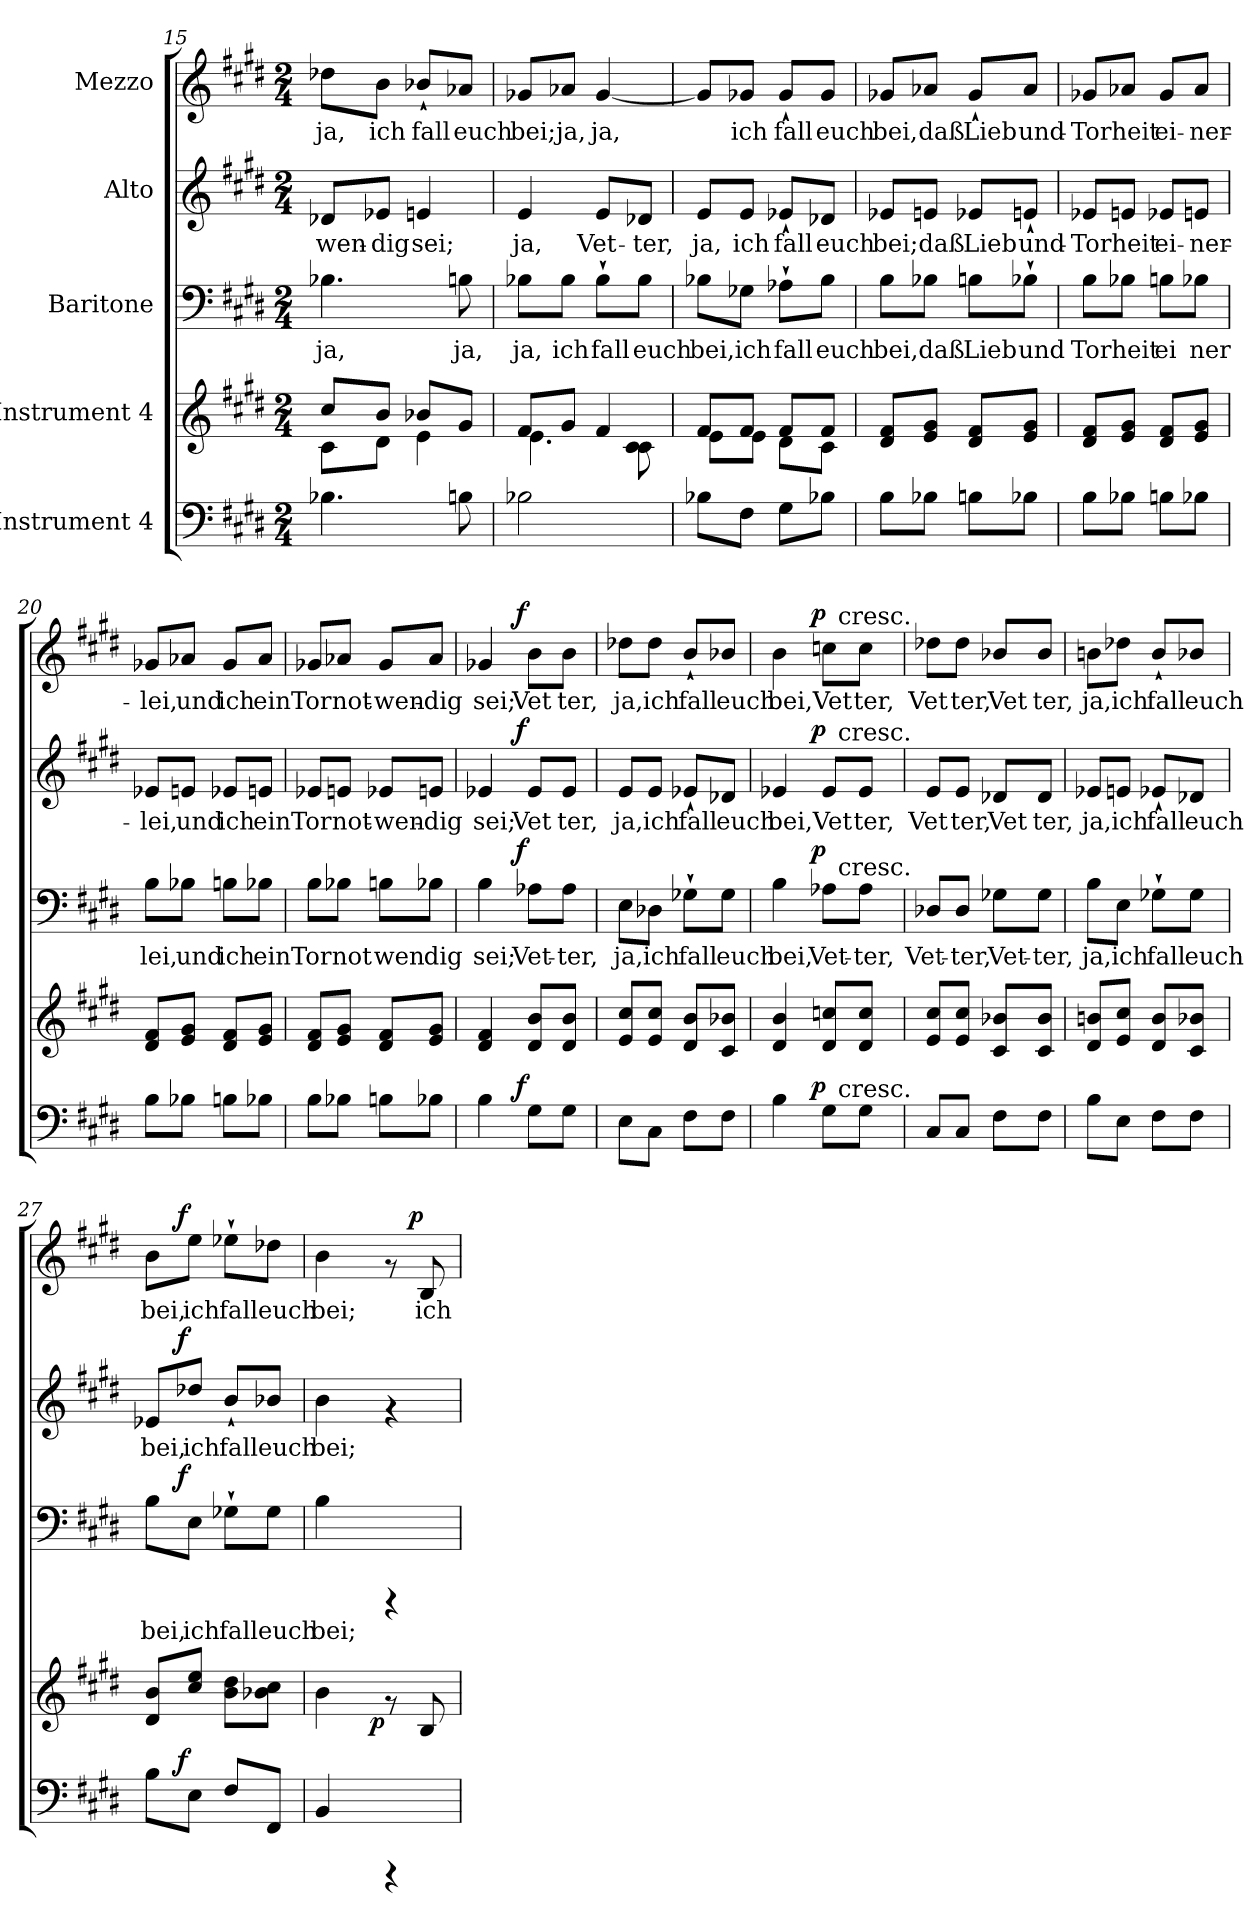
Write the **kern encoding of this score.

**kern	**dynam	**kern	**dynam	**kern	**text	**dynam	**kern	**text	**dynam	**kern	**text	**dynam
*part5	*part5	*part4	*part4	*part3	*part3	*part3	*part2	*part2	*part2	*part1	*part1	*part1
*staff5	*staff5	*staff4	*staff4	*staff3	*staff3	*staff3	*staff2	*staff2	*staff2	*staff1	*staff1	*staff1
*I"Instrument 4	*	*I"Instrument 4	*	*I"Baritone	*	*	*I"Alto	*	*	*I"Mezzo	*	*
*clefF4	*	*clefG2	*	*clefF4	*	*	*clefG2	*	*	*clefG2	*	*
*ITrd-3c-5	*	*ITrd-3c-5	*	*ITrd2c3	*	*	*ITrd2c3	*	*	*ITrd2c3	*	*
*k[f#c#g#]	*	*k[f#c#g#]	*	*k[f#c#g#d#a#e#b#]	*	*	*k[f#c#g#d#a#e#b#]	*	*	*k[f#c#g#d#a#e#b#]	*	*
*A:	*	*A:	*	*C#:	*	*	*C#:	*	*	*C#:	*	*
*M2/4	*	*M2/4	*	*M2/4	*	*	*M2/4	*	*	*M2/4	*	*
=15	=15	=15	=15	=15	=15	=15	=15	=15	=15	=15	=15	=15
*	*	*^	*	*	*	*	*	*	*	*	*	*
!	!	!	!	!	!	!LO:LY:b:cj	!	!	!LO:LY:b:cj	!	!	!LO:LY:b:cj	!
4.e-X\	.	8ff#/L	8f#\L	.	4.Gn\	ja,	.	8B-/L	-wen-	.	8b-\L	ja,	.
!	!	!	!	!	!	!	!	!	!LO:LY:b:cj	!	!	!LO:LY:b:cj	!
.	.	8ee/J	8g#\J	.	.	.	.	8c/J	-dig	.	8g#\J	ich	.
!	!	!	!	!	!	!	!	!	!LO:LY:b:cj	!	!	!LO:LY:b:cj	!
.	.	8ee-X/L	4a\	.	.	.	.	4c#/	sei;	.	8gn`</L	fall	.
!	!	!	!	!	!	!LO:LY:b:cj	!	!	!	!	!	!LO:LY:b:cj	!
8e\	.	8cc#/J	.	.	8G#\	ja,	.	.	.	.	8f/J	euch	.
=16	=16	=16	=16	=16	=16	=16	=16	=16	=16	=16	=16	=16	=16
!	!	!	!	!	!	!LO:LY:b:cj	!	!	!LO:LY:b:cj	!	!	!LO:LY:b:cj	!
2e-X\	.	8b/L	4.a\	.	8Gn\L	ja,	.	4c#/	ja,	.	8e-/L	bei;	.
!	!	!	!	!	!	!LO:LY:b:cj	!	!	!	!	!	!LO:LY:b:cj	!
.	.	8cc#/J	.	.	8G\J	ich	.	.	.	.	8f/J	ja,	.
!	!	!	!	!	!	!LO:LY:b:cj	!	!	!LO:LY:b:cj	!	!	!LO:LY:b:cj	!
.	.	4b/	.	.	8G`<\L	fall	.	8c#/L	Vet-	.	[<4e-/	ja,	.
!	!	!	!	!	!	!LO:LY:b:cj	!	!	!LO:LY:b:cj	!	!	!	!
.	.	.	8f#\ 8f#\	.	8G\J	euch	.	8B-/J	-ter,	.	.	.	.
!!LO:LB:g=z
=17	=17	=17	=17	=17	=17	=17	=17	=17	=17	=17	=17	=17	=17
!	!	!	!	!	!	!LO:LY:b:cj	!	!	!LO:LY:b:cj	!	!	!LO:LY:b:cj	!
8e-X\L	.	8b/L	8a\L	.	8Gn\L	bei,	.	8c#/L	ja,	.	8e-/L]	.	.
!	!	!	!	!	!	!LO:LY:b:cj	!	!	!LO:LY:b:cj	!	!	!LO:LY:b:cj	!
8B\J	.	8b/J	8a\J	.	8E-\J	ich	.	8c#/J	ich	.	8e-/J	ich	.
!	!	!	!	!	!	!LO:LY:b:cj	!	!	!LO:LY:b:cj	!	!	!LO:LY:b:cj	!
8c#\L	.	8b/L	8g#\L	.	8F`<\L	fall	.	8c`</L	fall	.	8e-`</L	fall	.
!	!	!	!	!	!	!LO:LY:b:cj	!	!	!LO:LY:b:cj	!	!	!LO:LY:b:cj	!
8e-X\J	.	8b/J	8f#\J	.	8G\J	euch	.	8B-/J	euch	.	8e-/J	euch	.
=18	=18	=18	=18	=18	=18	=18	=18	=18	=18	=18	=18	=18	=18
!	!	!	!	!	!	!LO:LY:b:cj	!	!	!LO:LY:b:cj	!	!	!LO:LY:b:cj	!
*	*	*v	*v	*	*	*	*	*	*	*	*	*	*
8e\L	.	8g#/ 8b/L	.	8G#\L	bei,	.	8c/L	bei;	.	8e-/L	bei,	.
!	!	!	!	!	!LO:LY:b:cj	!	!	!LO:LY:b:cj	!	!	!LO:LY:b:cj	!
8e-X\J	.	8a/ 8cc#/J	.	8Gn\J	daß	.	8c#/J	daß	.	8f/J	daß	.
!	!	!	!	!	!LO:LY:b:cj	!	!	!LO:LY:b:cj	!	!	!LO:LY:b:cj	!
8e\L	.	8g#/ 8b/L	.	8G#\L	Lieb	.	8c/L	Lieb	.	8e-`</L	Lieb	.
!	!	!	!	!	!LO:LY:b:cj	!	!	!LO:LY:b:cj	!	!	!LO:LY:b:cj	!
8e-\J	.	8cc#/ 8a/J	.	8G`<\J	und	.	8c#`</J	und-	.	8f/J	und-	.
=19	=19	=19	=19	=19	=19	=19	=19	=19	=19	=19	=19	=19
!	!	!	!	!	!LO:LY:b:cj	!	!	!LO:LY:b:cj	!	!	!LO:LY:b:cj	!
8e\L	.	8g#/ 8b/L	.	8G#\L	Torheit	.	8c/L	-Torheit	.	8e-/L	-Torheit	.
!	!	!	!	!	!LO:LY:b:cj	!	!	!LO:LY:b:cj	!	!	!LO:LY:b:cj	!
8e-X\J	.	8a/ 8cc#/J	.	8Gn\J	.	.	8c#/J	.	.	8f/J	.	.
!	!	!	!	!	!LO:LY:b:cj	!	!	!LO:LY:b:cj	!	!	!LO:LY:b:cj	!
8e\L	.	8g#/ 8b/L	.	8G#\L	ei	.	8c/L	ei-	.	8e-/L	ei-	.
!	!	!	!	!	!LO:LY:b:cj	!	!	!LO:LY:b:cj	!	!	!LO:LY:b:cj	!
8e-\J	.	8cc#/ 8a/J	.	8G\J	ner	.	8c#/J	-ner-	.	8f/J	-ner-	.
=20	=20	=20	=20	=20	=20	=20	=20	=20	=20	=20	=20	=20
!	!	!	!	!	!LO:LY:b:cj	!	!	!LO:LY:b:cj	!	!	!LO:LY:b:cj	!
8e\L	.	8g#/ 8b/L	.	8G#\L	lei,	.	8c/L	-lei,	.	8e-/L	-lei,	.
!	!	!	!	!	!LO:LY:b:cj	!	!	!LO:LY:b:cj	!	!	!LO:LY:b:cj	!
8e-X\J	.	8a/ 8cc#/J	.	8Gn\J	und	.	8c#/J	und	.	8f/J	und	.
!	!	!	!	!	!LO:LY:b:cj	!	!	!LO:LY:b:cj	!	!	!LO:LY:b:cj	!
8e\L	.	8g#/ 8b/L	.	8G#\L	ich	.	8c/L	ich	.	8e-/L	ich	.
!	!	!	!	!	!LO:LY:b:cj	!	!	!LO:LY:b:cj	!	!	!LO:LY:b:cj	!
8e-\J	.	8cc#/ 8a/J	.	8G\J	ein	.	8c#/J	ein	.	8f/J	ein	.
=21	=21	=21	=21	=21	=21	=21	=21	=21	=21	=21	=21	=21
!	!	!	!	!	!LO:LY:b:cj	!	!	!LO:LY:b:cj	!	!	!LO:LY:b:cj	!
8e\L	.	8g#/ 8b/L	.	8G#\L	Tor	.	8c/L	Tor	.	8e-/L	Tor	.
!	!	!	!	!	!LO:LY:b:cj	!	!	!LO:LY:b:cj	!	!	!LO:LY:b:cj	!
8e-X\J	.	8a/ 8cc#/J	.	8Gn\J	not	.	8c#/J	not-	.	8f/J	not-	.
!	!	!	!	!	!LO:LY:b:cj	!	!	!LO:LY:b:cj	!	!	!LO:LY:b:cj	!
8e\L	.	8g#/ 8b/L	.	8G#\L	wen	.	8c/L	-wen-	.	8e-/L	-wen-	.
!	!	!	!	!	!LO:LY:b:cj	!	!	!LO:LY:b:cj	!	!	!LO:LY:b:cj	!
8e-\J	.	8cc#/ 8a/J	.	8G\J	dig	.	8c#/J	-dig	.	8f/J	-dig	.
!!LO:PB:g=z
=22	=22	=22	=22	=22	=22	=22	=22	=22	=22	=22	=22	=22
!	!	!	!	!	!LO:LY:b:cj	!	!	!LO:LY:b:cj	!	!	!LO:LY:b:cj	!
*^	*	*	*	*^	*	*	*^	*	*	*^	*	*
4e\	8..ryy	.	4b/ 4g#/	.	4G#\	8..ryy	sei;	.	4c/	8..ryy	sei;	.	4e-/	8..ryy	sei;	.
!	!	!LO:DY:a	!	!	!	!	!	!LO:DY:a	!	!	!	!LO:DY:a	!	!	!	!LO:DY:a
.	4ryy	f	.	.	.	4ryy	.	f	.	4ryy	.	f	.	4ryy	.	f
!	!	!	!	!	!	!	!LO:LY:b:cj	!	!	!	!LO:LY:b:cj	!	!	!	!LO:LY:b:cj	!
8c#\L	.	.	8g#/ 8ee/L	.	8F\L	.	Vet-	.	8c/L	.	Vet	.	8g#\L	.	Vet	.
!	!	!	!	!	!	!	!LO:LY:b:cj	!	!	!	!LO:LY:b:cj	!	!	!	!LO:LY:b:cj	!
8c#\J	.	.	8ee/ 8g#/J	.	8F\J	.	-ter,	.	8c/J	.	ter,	.	8g#\J	.	ter,	.
.	32ryy	.	.	.	.	32ryy	.	.	.	32ryy	.	.	.	32ryy	.	.
=23	=23	=23	=23	=23	=23	=23	=23	=23	=23	=23	=23	=23	=23	=23	=23	=23
!	!	!	!	!	!	!	!LO:LY:b:cj	!	!	!	!LO:LY:b:cj	!	!	!	!LO:LY:b:cj	!
*	*	*	*	*	*v	*v	*	*	*	*	*	*	*v	*v	*	*
*v	*v	*	*	*	*	*	*	*v	*v	*	*	*	*	*
8A\L	.	8a/ 8ff#/L	.	8C#\L	ja,	.	8c#/L	ja,	.	8b-\L	ja,	.
!	!	!	!	!	!LO:LY:b:cj	!	!	!LO:LY:b:cj	!	!	!LO:LY:b:cj	!
8F#\J	.	8a/ 8ff#/J	.	8BB-\J	ich	.	8c#/J	ich	.	8b-\J	ich	.
!	!	!	!	!	!LO:LY:b:cj	!	!	!LO:LY:b:cj	!	!	!LO:LY:b:cj	!
8B\L	.	8g#/ 8ee/L	.	8E-`<\L	fall	.	8c`</L	fall	.	8g#`</L	fall	.
!	!	!	!	!	!LO:LY:b:cj	!	!	!LO:LY:b:cj	!	!	!LO:LY:b:cj	!
8B\J	.	8ee-X/ 8f#/J	.	8E-\J	euch	.	8B-/J	euch	.	8gn/J	euch	.
=24	=24	=24	=24	=24	=24	=24	=24	=24	=24	=24	=24	=24
!	!	!	!	!	!LO:LY:b:cj	!	!	!LO:LY:b:cj	!	!	!LO:LY:b:cj	!
*^	*	*	*	*^	*	*	*^	*	*	*^	*	*
*	*^	*	*	*	*	*^	*	*	*	*^	*	*	*	*^	*	*
4e\	8..ryy	4ryy	.	4g#/ 4ee/	.	4G#\	8..ryy	4ryy	bei,	.	4c/	8..ryy	4ryy	bei,	.	4g#\	8..ryy	4ryy	bei,	.
!	!	!	!LO:DY:a	!	!	!	!	!	!	!LO:DY:a	!	!	!	!	!LO:DY:a	!	!	!	!	!LO:DY:a
.	4ryy	.	p	.	.	.	4ryy	.	.	p	.	4ryy	.	.	p	.	4ryy	.	.	p
!	!	!	!	!	!	!	!	!	!LO:LY:b:cj	!	!	!	!	!LO:LY:b:cj	!	!	!	!	!LO:LY:b:cj	!
8c#\L	.	32.ryy	.	8g#/ 8ffn/L	.	8F\L	.	32.ryy	Vet-	.	8c/L	.	32.ryy	Vet	.	8an\L	.	32.ryy	Vet	.
!	!	!	!	!	!	!	!	!	!	!	!	!	!	!	!	!	!	!LO:TX:a:t=cresc.	!	!
!	!	!	!	!	!	!	!	!	!	!	!	!	!LO:TX:a:t=cresc.	!	!	!	!	!	!	!
!	!	!	!	!	!	!	!	!LO:TX:a:t=cresc.	!	!	!	!	!	!	!	!	!	!	!	!
!	!	!LO:TX:a:t=cresc.	!	!	!	!	!	!	!	!	!	!	!	!	!	!	!	!	!	!
.	.	8ryy	.	.	.	.	.	8ryy	.	.	.	.	8ryy	.	.	.	.	8ryy	.	.
!	!	!	!	!	!	!	!	!	!LO:LY:b:cj	!	!	!	!	!LO:LY:b:cj	!	!	!	!	!LO:LY:b:cj	!
8c#\J	.	.	.	8ff/ 8g#/J	.	8F\J	.	.	-ter,	.	8c/J	.	.	ter,	.	8a\J	.	.	ter,	.
.	.	16ryy	.	.	.	.	.	16ryy	.	.	.	.	16ryy	.	.	.	.	16ryy	.	.
.	32ryy	.	.	.	.	.	32ryy	.	.	.	.	32ryy	.	.	.	.	32ryy	.	.	.
.	.	64ryy	.	.	.	.	.	64ryy	.	.	.	.	64ryy	.	.	.	.	64ryy	.	.
=25	=25	=25	=25	=25	=25	=25	=25	=25	=25	=25	=25	=25	=25	=25	=25	=25	=25	=25	=25	=25
!	!	!	!	!	!	!	!	!	!LO:LY:b:cj	!	!	!	!	!LO:LY:b:cj	!	!	!	!	!LO:LY:b:cj	!
*	*	*	*	*	*	*v	*v	*v	*	*	*	*	*	*	*	*v	*v	*v	*	*
*v	*v	*v	*	*	*	*	*	*	*v	*v	*v	*	*	*	*	*
8F#/L	.	8a/ 8ff#/L	.	8BB-/L	Vet-	.	8c#/L	Vet	.	8b-\L	Vet	.
!	!	!	!	!	!LO:LY:b:cj	!	!	!LO:LY:b:cj	!	!	!LO:LY:b:cj	!
8F#/J	.	8a/ 8ff#/J	.	8BB-/J	-ter,	.	8c#/J	ter,	.	8b-\J	ter,	.
!	!	!	!	!	!LO:LY:b:cj	!	!	!LO:LY:b:cj	!	!	!LO:LY:b:cj	!
8B\L	.	8f#/ 8ee-X/L	.	8E-\L	Vet-	.	8B-/L	Vet	.	8gn/L	Vet	.
!	!	!	!	!	!LO:LY:b:cj	!	!	!LO:LY:b:cj	!	!	!LO:LY:b:cj	!
8B\J	.	8ee-/ 8f#/J	.	8E-\J	-ter,	.	8B-/J	ter,	.	8g/J	ter,	.
=26	=26	=26	=26	=26	=26	=26	=26	=26	=26	=26	=26	=26
!	!	!	!	!	!LO:LY:b:cj	!	!	!LO:LY:b:cj	!	!	!LO:LY:b:cj	!
8e\L	.	8g#/ 8een/L	.	8G#\L	ja,	.	8c/L	ja,	.	8g#X\L	ja,	.
!	!	!	!	!	!LO:LY:b:cj	!	!	!LO:LY:b:cj	!	!	!LO:LY:b:cj	!
8A\J	.	8a/ 8ff#/J	.	8C#\J	ich	.	8c#/J	ich	.	8b-\J	ich	.
!	!	!	!	!	!LO:LY:b:cj	!	!	!LO:LY:b:cj	!	!	!LO:LY:b:cj	!
8B\L	.	8g#/ 8ee/L	.	8E-`<\L	fall	.	8c`</L	fall	.	8g#`</L	fall	.
!	!	!	!	!	!LO:LY:b:cj	!	!	!LO:LY:b:cj	!	!	!LO:LY:b:cj	!
8B\J	.	8ee-X/ 8f#/J	.	8E-\J	euch	.	8B-/J	euch	.	8gn/J	euch	.
!!LO:LB:g=z
=27	=27	=27	=27	=27	=27	=27	=27	=27	=27	=27	=27	=27
!	!	!	!	!	!LO:LY:b:cj	!	!	!LO:LY:b:cj	!	!	!LO:LY:b:cj	!
*^	*	*	*	*^	*	*	*^	*	*	*^	*	*
8e\L	16..ryy	.	8g#/ 8ee/L	.	8G#\L	16..ryy	bei,	.	8c/L	16..ryy	bei,	.	8g#\L	16..ryy	bei,	.
!	!	!LO:DY:a	!	!	!	!	!	!LO:DY:a	!	!	!	!LO:DY:a	!	!	!	!LO:DY:a
.	4ryy	f	.	.	.	4ryy	.	f	.	4ryy	.	f	.	4ryy	.	f
!	!	!	!	!	!	!	!LO:LY:b:cj	!	!	!	!LO:LY:b:cj	!	!	!	!LO:LY:b:cj	!
8A\J	.	.	8ff#/ 8aa/J	.	8C#\J	.	ich	.	8b-/J	.	ich	.	8cc#\J	.	ich	.
!	!	!	!	!	!	!	!LO:LY:b:cj	!	!	!	!LO:LY:b:cj	!	!	!	!LO:LY:b:cj	!
8B/L	.	.	8ee\ 8gg#\L	.	8E-`<\L	.	fall	.	8g#`</L	.	fall	.	8cc`<\L	.	fall	.
.	8ryy	.	.	.	.	8ryy	.	.	.	8ryy	.	.	.	8ryy	.	.
!	!	!	!	!	!	!	!LO:LY:b:cj	!	!	!	!LO:LY:b:cj	!	!	!	!LO:LY:b:cj	!
8BB/J	.	.	8ff#\ 8ee-X\J	.	8E-\J	.	euch	.	8gn/J	.	euch	.	8b-\J	.	euch	.
.	64ryy	.	.	.	.	64ryy	.	.	.	64ryy	.	.	.	64ryy	.	.
=28	=28	=28	=28	=28	=28	=28	=28	=28	=28	=28	=28	=28	=28	=28	=28	=28
!	!	!	!	!	!	!	!LO:LY:b:cj	!	!	!	!LO:LY:b:cj	!	!	!	!LO:LY:b:cj	!
*	*	*	*	*	*v	*v	*	*	*	*	*	*	*	*	*	*
*v	*v	*	*^	*	*	*	*	*v	*v	*	*	*	*	*	*
4E/	.	4ee\	8ryy	.	4G#\	bei;	.	4g#\	bei;	.	4g#\	4ryy	bei;	.
.	.	.	16ryy	.	.	.	.	.	.	.	.	.	.	.
.	.	.	64ryy	.	.	.	.	.	.	.	.	.	.	.
!	!	!	!	!LO:DY:b	!	!	!	!	!	!	!	!	!	!
.	.	.	4ryy	p	.	.	.	.	.	.	.	.	.	.
4rCCC	.	8rf	.	.	4rCCC	.	.	4rf	.	.	8rf	16.ryy	.	.
!	!	!	!	!	!	!	!	!	!	!	!	!	!	!LO:DY:a
.	.	.	.	.	.	.	.	.	.	.	.	8ryy	.	p
!	!	!	!	!	!	!	!	!	!	!	!	!	!LO:LY:b:cj	!
.	.	8e/	.	.	.	.	.	.	.	.	8G#/	.	ich	.
.	.	.	32.ryy	.	.	.	.	.	.	.	.	.	.	.
.	.	.	.	.	.	.	.	.	.	.	.	32ryy	.	.
*	*	*v	*v	*	*	*	*	*	*	*	*v	*v	*	*
=	=	=	=	=	=	=	=	=	=	=	=	=
*-	*-	*-	*-	*-	*-	*-	*-	*-	*-	*-	*-	*-
